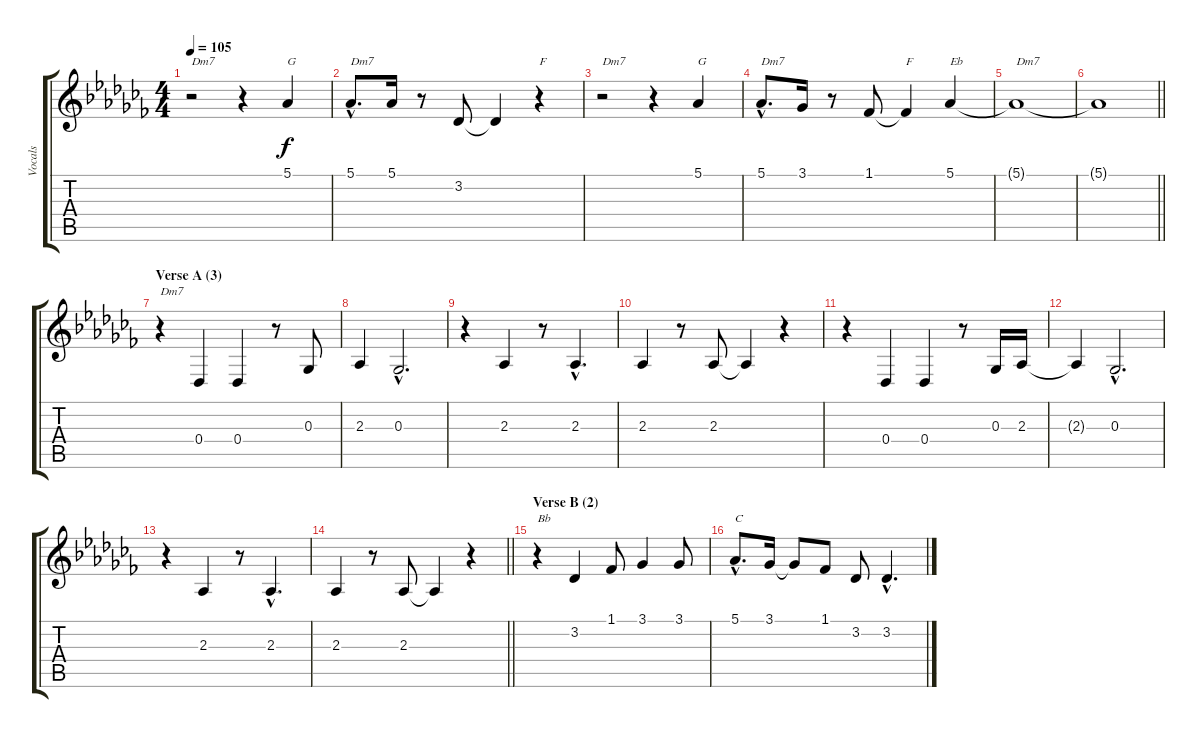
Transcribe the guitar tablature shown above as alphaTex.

\track ("Vocals" "Vocals") {instrument sopranosax}
\staff {score tabs}
\tuning (Eb4 Bb3 Gb3 Db3 Ab2 Eb2) {hide}
\ts (4 4)
\tempo 105
\clef g2
\ks abminor
r.2{txt "Dm7" dy f} r.4 5.1.4{txt "G"} |
5.1{hac}.8{d txt "Dm7"} 5.1.16 r.8 3.2.8 3.2{t}.4 r.4{txt "F"} |
r.2{txt "Dm7"} r.4 5.1.4{txt "G"} |
5.1{hac}.8{d txt "Dm7"} 3.1.16 r.8 1.1.8 1.1{t}.4{txt "F"} 5.1.4{txt "Eb"} |
5.1{t}.1{txt "Dm7"} |
\barLineRight lightlight
5.1{t}.1 |
\section ("" "Verse A (3)")
r.4{txt "Dm7"} 0.4.4 0.4.4 r.8 0.3.8 |
2.3.4 0.3{hac}.2{d} |
r.4 2.3.4 r.8 2.3{hac}.4{d} |
2.3.4 r.8 2.3.8 2.3{t}.4 r.4 |
r.4 0.4.4 0.4.4 r.8 0.3.16 2.3.16 |
2.3{t}.4 0.3{hac}.2{d} |
r.4 2.3.4 r.8 2.3{hac}.4{d} |
\barLineRight lightlight
2.3.4 r.8 2.3.8 2.3{t}.4 r.4 |
\section ("" "Verse B (2)")
r.4{txt "Bb"} 3.2.4 1.1.8 3.1.4 3.1.8 |
5.1{hac}.8{d txt "C"} 3.1.16 3.1{t}.8 1.1.8 3.2.8 3.2{hac}.4{d}
